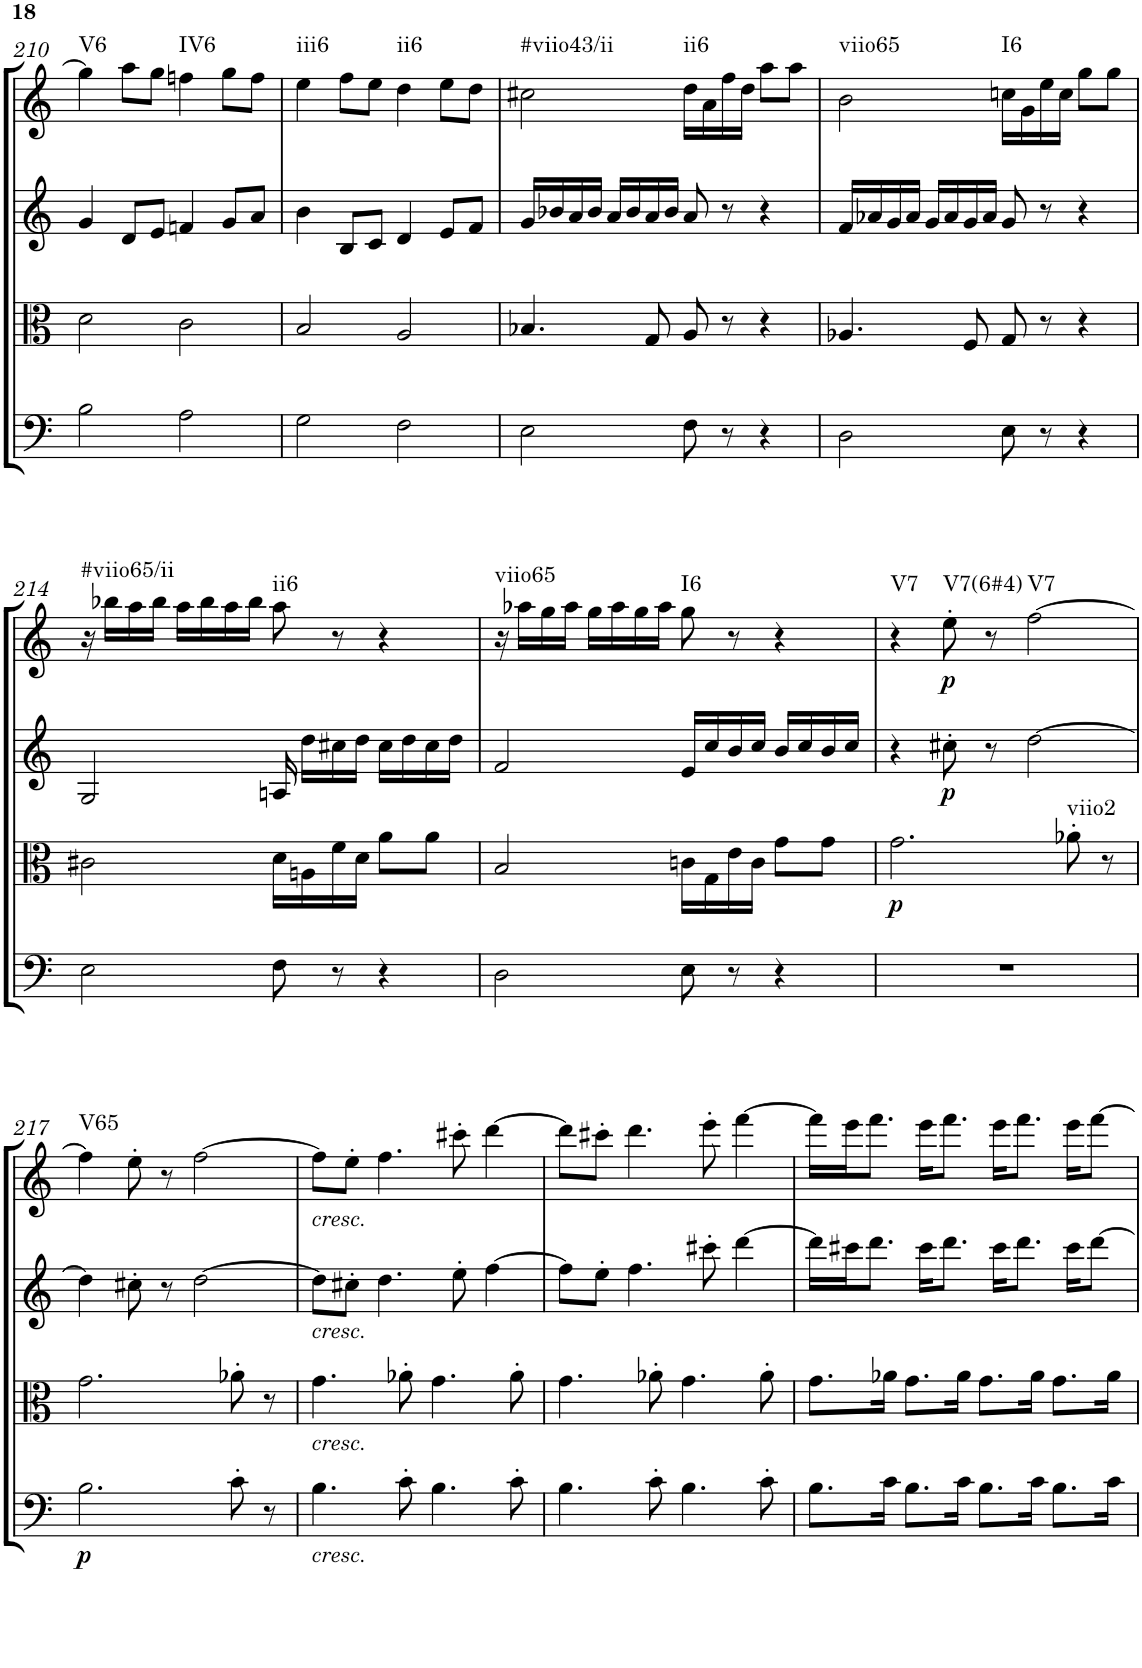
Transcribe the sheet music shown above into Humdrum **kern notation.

**kern	**dynam	**kern	**dynam	**harte	**kern	**dynam	**kern	**dynam	**harte
*part4	*part4	*part3	*part3	*part3	*part2	*part2	*part1	*part1	*part1
*staff4	*staff4	*staff3	*staff3	*	*staff2	*staff2	*staff1	*staff1	*
*I"Cello	*	*I"Viola	*	*	*I"2nd Violin	*	*I"1st Violin	*	*
*	*	*I'Vla	*	*	*I'Vln	*	*I'Vln	*	*
!!LO:PB:g=z
*clefF4	*	*clefC3	*	*	*clefG2	*	*clefG2	*	*
*k[]	*	*k[]	*	*	*k[]	*	*k[]	*	*
*M4/4	*	*M4/4	*	*	*M4/4	*	*M4/4	*	*
*met(c)	*	*met(c)	*	*	*met(c)	*	*met(c)	*	*
=210	=210	=210	=210	=210	=210	=210	=210	=210	=210
!	!	!	!	!	!	!	!	!	!LO:H:kt=V6
2B\	.	2d\	.	.	4g/	.	4gg\]	.	N
.	.	.	.	.	8d/L	.	8aa\L	.	.
.	.	.	.	.	8e/J	.	8gg\J	.	.
!	!	!	!	!	!	!	!	!	!LO:H:kt=IV6
2A\	.	2c\	.	.	4fn/	.	4ffn\	.	N
.	.	.	.	.	8g/L	.	8gg\L	.	.
.	.	.	.	.	8a/J	.	8ff\J	.	.
=211	=211	=211	=211	=211	=211	=211	=211	=211	=211
!	!	!	!	!	!	!	!	!	!LO:H:kt=iii6
2G\	.	2B/	.	.	4b\	.	4ee\	.	N
.	.	.	.	.	8B/L	.	8ff\L	.	.
.	.	.	.	.	8c/J	.	8ee\J	.	.
!	!	!	!	!	!	!	!	!	!LO:H:kt=ii6
2F\	.	2A/	.	.	4d/	.	4dd\	.	N
.	.	.	.	.	8e/L	.	8ee\L	.	.
.	.	.	.	.	8f/J	.	8dd\J	.	.
=212	=212	=212	=212	=212	=212	=212	=212	=212	=212
!	!	!	!	!	!	!	!	!	!LO:H:kt=#viio43/ii
2E\	.	4.B-X/	.	.	16g/LL	.	2cc#X\	.	N
.	.	.	.	.	16b-X/	.	.	.	.
.	.	.	.	.	16a/	.	.	.	.
.	.	.	.	.	16b-/JJ	.	.	.	.
.	.	.	.	.	16a/LL	.	.	.	.
.	.	.	.	.	16b-/	.	.	.	.
.	.	8G/	.	.	16a/	.	.	.	.
.	.	.	.	.	16b-/JJ	.	.	.	.
!	!	!	!	!	!	!	!	!	!LO:H:kt=ii6
8F\	.	8A/	.	.	8a/	.	16dd\LL	.	N
.	.	.	.	.	.	.	16a\	.	.
8r	.	8r	.	.	8r	.	16ff\	.	.
.	.	.	.	.	.	.	16dd\JJ	.	.
4r	.	4r	.	.	4r	.	8aa\L	.	.
.	.	.	.	.	.	.	8aa\J	.	.
=213	=213	=213	=213	=213	=213	=213	=213	=213	=213
!	!	!	!	!	!	!	!	!	!LO:H:kt=viio65
2D\	.	4.A-X/	.	.	16f/LL	.	2b\	.	N
.	.	.	.	.	16a-X/	.	.	.	.
.	.	.	.	.	16g/	.	.	.	.
.	.	.	.	.	16a-/JJ	.	.	.	.
.	.	.	.	.	16g/LL	.	.	.	.
.	.	.	.	.	16a-/	.	.	.	.
.	.	8F/	.	.	16g/	.	.	.	.
.	.	.	.	.	16a-/JJ	.	.	.	.
!	!	!	!	!	!	!	!	!	!LO:H:kt=I6
8E\	.	8G/	.	.	8g/	.	16ccn\LL	.	N
.	.	.	.	.	.	.	16g\	.	.
8r	.	8r	.	.	8r	.	16ee\	.	.
.	.	.	.	.	.	.	16cc\JJ	.	.
4r	.	4r	.	.	4r	.	8gg\L	.	.
.	.	.	.	.	.	.	8gg\J	.	.
!!LO:LB:g=z
=214	=214	=214	=214	=214	=214	=214	=214	=214	=214
!	!	!	!	!	!	!	!	!	!LO:H:kt=#viio65/ii
2E\	.	2c#X\	.	.	2G/	.	16r	.	N
.	.	.	.	.	.	.	16bb-X\LL	.	.
.	.	.	.	.	.	.	16aa\	.	.
.	.	.	.	.	.	.	16bb-\JJ	.	.
.	.	.	.	.	.	.	16aa\LL	.	.
.	.	.	.	.	.	.	16bb-\	.	.
.	.	.	.	.	.	.	16aa\	.	.
.	.	.	.	.	.	.	16bb-\JJ	.	.
!	!	!	!	!	!	!	!	!	!LO:H:kt=ii6
8F\	.	16d\LL	.	.	16An/	.	8aa\	.	N
.	.	16An\	.	.	16dd\LL	.	.	.	.
8r	.	16f\	.	.	16cc#X\	.	8r	.	.
.	.	16d\JJ	.	.	16dd\JJ	.	.	.	.
4r	.	8a\L	.	.	16cc#\LL	.	4r	.	.
.	.	.	.	.	16dd\	.	.	.	.
.	.	8a\J	.	.	16cc#\	.	.	.	.
.	.	.	.	.	16dd\JJ	.	.	.	.
=215	=215	=215	=215	=215	=215	=215	=215	=215	=215
!	!	!	!	!	!	!	!	!	!LO:H:kt=viio65
2D\	.	2B/	.	.	2f/	.	16r	.	N
.	.	.	.	.	.	.	16aa-X\LL	.	.
.	.	.	.	.	.	.	16gg\	.	.
.	.	.	.	.	.	.	16aa-\JJ	.	.
.	.	.	.	.	.	.	16gg\LL	.	.
.	.	.	.	.	.	.	16aa-\	.	.
.	.	.	.	.	.	.	16gg\	.	.
.	.	.	.	.	.	.	16aa-\JJ	.	.
!	!	!	!	!	!	!	!	!	!LO:H:kt=I6
8E\	.	16cn\LL	.	.	16e/LL	.	8gg\	.	N
.	.	16G\	.	.	16cc/	.	.	.	.
8r	.	16e\	.	.	16b/	.	8r	.	.
.	.	16c\JJ	.	.	16cc/JJ	.	.	.	.
4r	.	8g\L	.	.	16b/LL	.	4r	.	.
.	.	.	.	.	16cc/	.	.	.	.
.	.	8g\J	.	.	16b/	.	.	.	.
.	.	.	.	.	16cc/JJ	.	.	.	.
=216	=216	=216	=216	=216	=216	=216	=216	=216	=216
!	!	!	!LO:DY:b	!	!	!	!	!	!LO:H:kt=V7
1r	.	2.g\	p	.	4r	.	4r	.	N
!	!	!	!	!	!	!LO:DY:b	!	!LO:DY:b	!LO:H:kt=V7(6#4)
.	.	.	.	.	8cc#X'\	p	8ee'\	p	N
.	.	.	.	.	8r	.	8r	.	.
!	!	!	!	!	!	!	!	!	!LO:H:kt=V7
.	.	.	.	.	[2dd\	.	[2ff\	.	N
!	!	!	!	!LO:H:kt=viio2	!	!	!	!	!
.	.	8a-X'\	.	N	.	.	.	.	.
.	.	8r	.	.	.	.	.	.	.
!!LO:LB:g=z
=217	=217	=217	=217	=217	=217	=217	=217	=217	=217
!	!LO:DY:b	!	!	!	!	!	!	!	!LO:H:kt=V65
2.B\	p	2.g\	.	.	4dd\]	.	4ff\]	.	N
.	.	.	.	.	8cc#X'\	.	8ee'\	.	.
.	.	.	.	.	8r	.	8r	.	.
.	.	.	.	.	[2dd\	.	[2ff\	.	.
8c'\	.	8a-X'\	.	.	.	.	.	.	.
8r	.	8r	.	.	.	.	.	.	.
=218	=218	=218	=218	=218	=218	=218	=218	=218	=218
!	!	!	!	!	!	!	!LO:TX:b:i:t=cresc.	!	!
!	!	!	!	!	!LO:TX:b:i:t=cresc.	!	!	!	!
!	!	!LO:TX:b:i:t=cresc.	!	!	!	!	!	!	!
!LO:TX:b:i:t=cresc.	!	!	!	!	!	!	!	!	!
4.B\	.	4.g\	.	.	8dd\L]	.	8ff\L]	.	.
.	.	.	.	.	8cc#X'\J	.	8ee'\J	.	.
.	.	.	.	.	4.dd\	.	4.ff\	.	.
8c'\	.	8a-X'\	.	.	.	.	.	.	.
4.B\	.	4.g\	.	.	.	.	.	.	.
.	.	.	.	.	8ee'\	.	8ccc#X'\	.	.
.	.	.	.	.	[4ff\	.	[4ddd\	.	.
8c'\	.	8a-'\	.	.	.	.	.	.	.
=219	=219	=219	=219	=219	=219	=219	=219	=219	=219
4.B\	.	4.g\	.	.	8ff\L]	.	8ddd\L]	.	.
.	.	.	.	.	8ee'\J	.	8ccc#X'\J	.	.
.	.	.	.	.	4.ff\	.	4.ddd\	.	.
8c'\	.	8a-X'\	.	.	.	.	.	.	.
4.B\	.	4.g\	.	.	.	.	.	.	.
.	.	.	.	.	8ccc#X'\	.	8eee'\	.	.
.	.	.	.	.	[4ddd\	.	[4fff\	.	.
8c'\	.	8a-'\	.	.	.	.	.	.	.
=220	=220	=220	=220	=220	=220	=220	=220	=220	=220
8.B\L	.	8.g\L	.	.	16ddd\LL]	.	16fff\LL]	.	.
.	.	.	.	.	16ccc#X\J	.	16eee\J	.	.
.	.	.	.	.	8.ddd\J	.	8.fff\J	.	.
16c\Jk	.	16a-X\Jk	.	.	.	.	.	.	.
8.B\L	.	8.g\L	.	.	.	.	.	.	.
.	.	.	.	.	16ccc#\KL	.	16eee\KL	.	.
.	.	.	.	.	8.ddd\J	.	8.fff\J	.	.
16c\Jk	.	16a-\Jk	.	.	.	.	.	.	.
8.B\L	.	8.g\L	.	.	.	.	.	.	.
.	.	.	.	.	16ccc#\KL	.	16eee\KL	.	.
.	.	.	.	.	8.ddd\J	.	8.fff\J	.	.
16c\Jk	.	16a-\Jk	.	.	.	.	.	.	.
8.B\L	.	8.g\L	.	.	.	.	.	.	.
.	.	.	.	.	16ccc#\KL	.	16eee\KL	.	.
.	.	.	.	.	[8ddd\J	.	[8fff\J	.	.
16c\Jk	.	16a-\Jk	.	.	.	.	.	.	.
=	=	=	=	=	=	=	=	=	=
*-	*-	*-	*-	*-	*-	*-	*-	*-	*-
